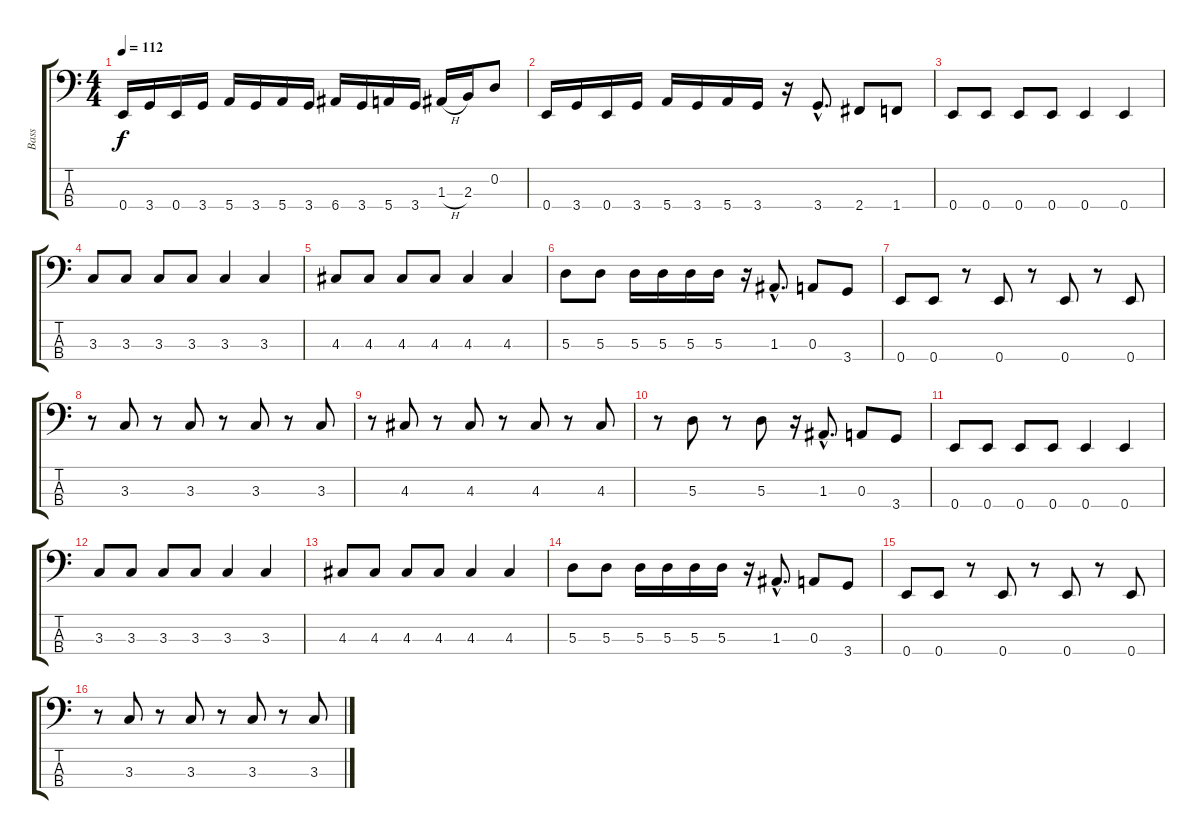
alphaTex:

\track ("Bass" "Bass") {instrument electricbasspick}
\staff {score tabs}
\tuning (G2 D2 A1 E1) {hide}
\ts (4 4)
\tempo 112
\clef f4
\ks c
0.4.16{dy f} 3.4.16 0.4.16 3.4.16 5.4.16 3.4.16 5.4.16 3.4.16 6.4.16 3.4.16 5.4.16 3.4.16 1.3{h}.16 2.3.16 0.2.8 |
0.4.16 3.4.16 0.4.16 3.4.16 5.4.16 3.4.16 5.4.16 3.4.16 r.16 3.4{hac}.8{d} 2.4.8 1.4.8 |
0.4.8 0.4.8 0.4.8 0.4.8 0.4.4 0.4.4 |
3.3.8 3.3.8 3.3.8 3.3.8 3.3.4 3.3.4 |
4.3.8 4.3.8 4.3.8 4.3.8 4.3.4 4.3.4 |
5.3.8 5.3.8 5.3.16 5.3.16 5.3.16 5.3.16 r.16 1.3{hac}.8{d} 0.3.8 3.4.8 |
0.4.8 0.4.8 r.8 0.4.8 r.8 0.4.8 r.8 0.4.8 |
r.8 3.3.8 r.8 3.3.8 r.8 3.3.8 r.8 3.3.8 |
r.8 4.3.8 r.8 4.3.8 r.8 4.3.8 r.8 4.3.8 |
r.8 5.3.8 r.8 5.3.8 r.16 1.3{hac}.8{d} 0.3.8 3.4.8 |
0.4.8 0.4.8 0.4.8 0.4.8 0.4.4 0.4.4 |
3.3.8 3.3.8 3.3.8 3.3.8 3.3.4 3.3.4 |
4.3.8 4.3.8 4.3.8 4.3.8 4.3.4 4.3.4 |
5.3.8 5.3.8 5.3.16 5.3.16 5.3.16 5.3.16 r.16 1.3{hac}.8{d} 0.3.8 3.4.8 |
0.4.8 0.4.8 r.8 0.4.8 r.8 0.4.8 r.8 0.4.8 |
r.8 3.3.8 r.8 3.3.8 r.8 3.3.8 r.8 3.3.8
